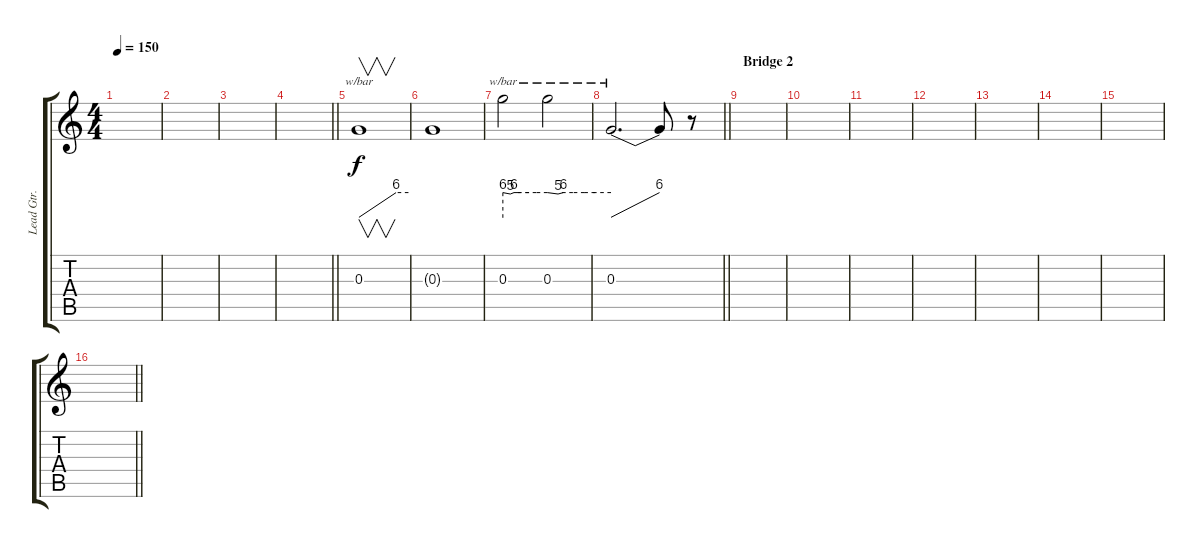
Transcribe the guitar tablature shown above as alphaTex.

\track ("Lead Gtr." "Lead Gtr.") {instrument distortionguitar}
\staff {score tabs}
\tuning (E4 B3 G3 D3 A2 E2) {hide}
\ts (4 4)
\tempo 150
\clef g2
\ks c
|
|
|
\barLineRight lightlight
|
\section ("" "")
0.3.1{v tbe (custom default 0 0 45 24 60 24)} |
0.3{t}.1 |
0.3.2{tbe (custom default 0 24 10 20 15 24 24 24 35 24 45 24 60 24)} 0.3.2{tbe (custom default 0 24 10 20 15 24 24 24 35 24 45 24 60 24)} |
\barLineRight lightlight
0.3.2{d tbe (dive default 0 0 60 24)} 0.3{t}.8 r.8 |
\section ("" "Bridge 2")
|
|
|
|
|
|
|
\barLineRight lightlight
